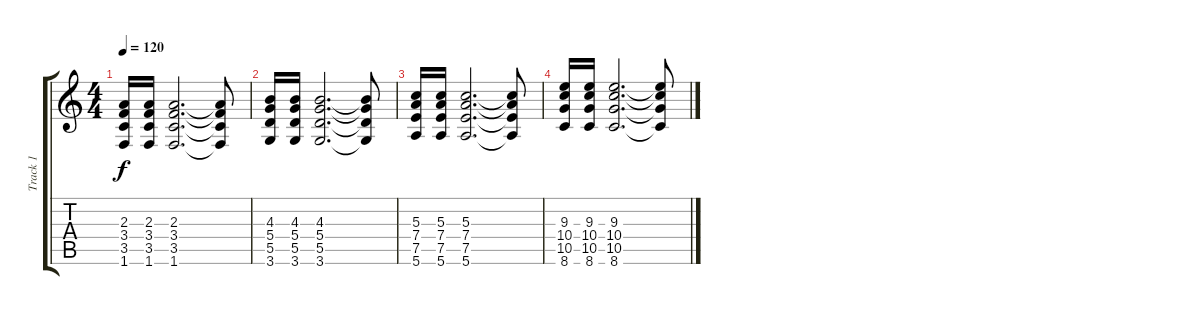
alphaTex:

\track ("Track 1" "Track 1") {instrument overdrivenguitar}
\staff {score tabs}
\tuning (E4 B3 G3 D3 A2 E2) {hide}
\ts (4 4)
\tempo 120
\clef g2
\ks c
(2.3 3.4 3.5 1.6).16{dy f} (2.3 3.4 3.5 1.6).16 (2.3 3.4 3.5 1.6).2{d} (2.3{t} 3.4{t} 3.5{t} 1.6{t}).8 |
(4.3 5.4 5.5 3.6).16 (4.3 5.4 5.5 3.6).16 (4.3 5.4 5.5 3.6).2{d} (4.3{t} 5.4{t} 5.5{t} 3.6{t}).8 |
(5.3 7.4 7.5 5.6).16 (5.3 7.4 7.5 5.6).16 (5.3 7.4 7.5 5.6).2{d} (5.3{t} 7.4{t} 7.5{t} 5.6{t}).8 |
(9.3 10.4 10.5 8.6).16 (9.3 10.4 10.5 8.6).16 (9.3 10.4 10.5 8.6).2{d} (9.3{t} 10.4{t} 10.5{t} 8.6{t}).8
